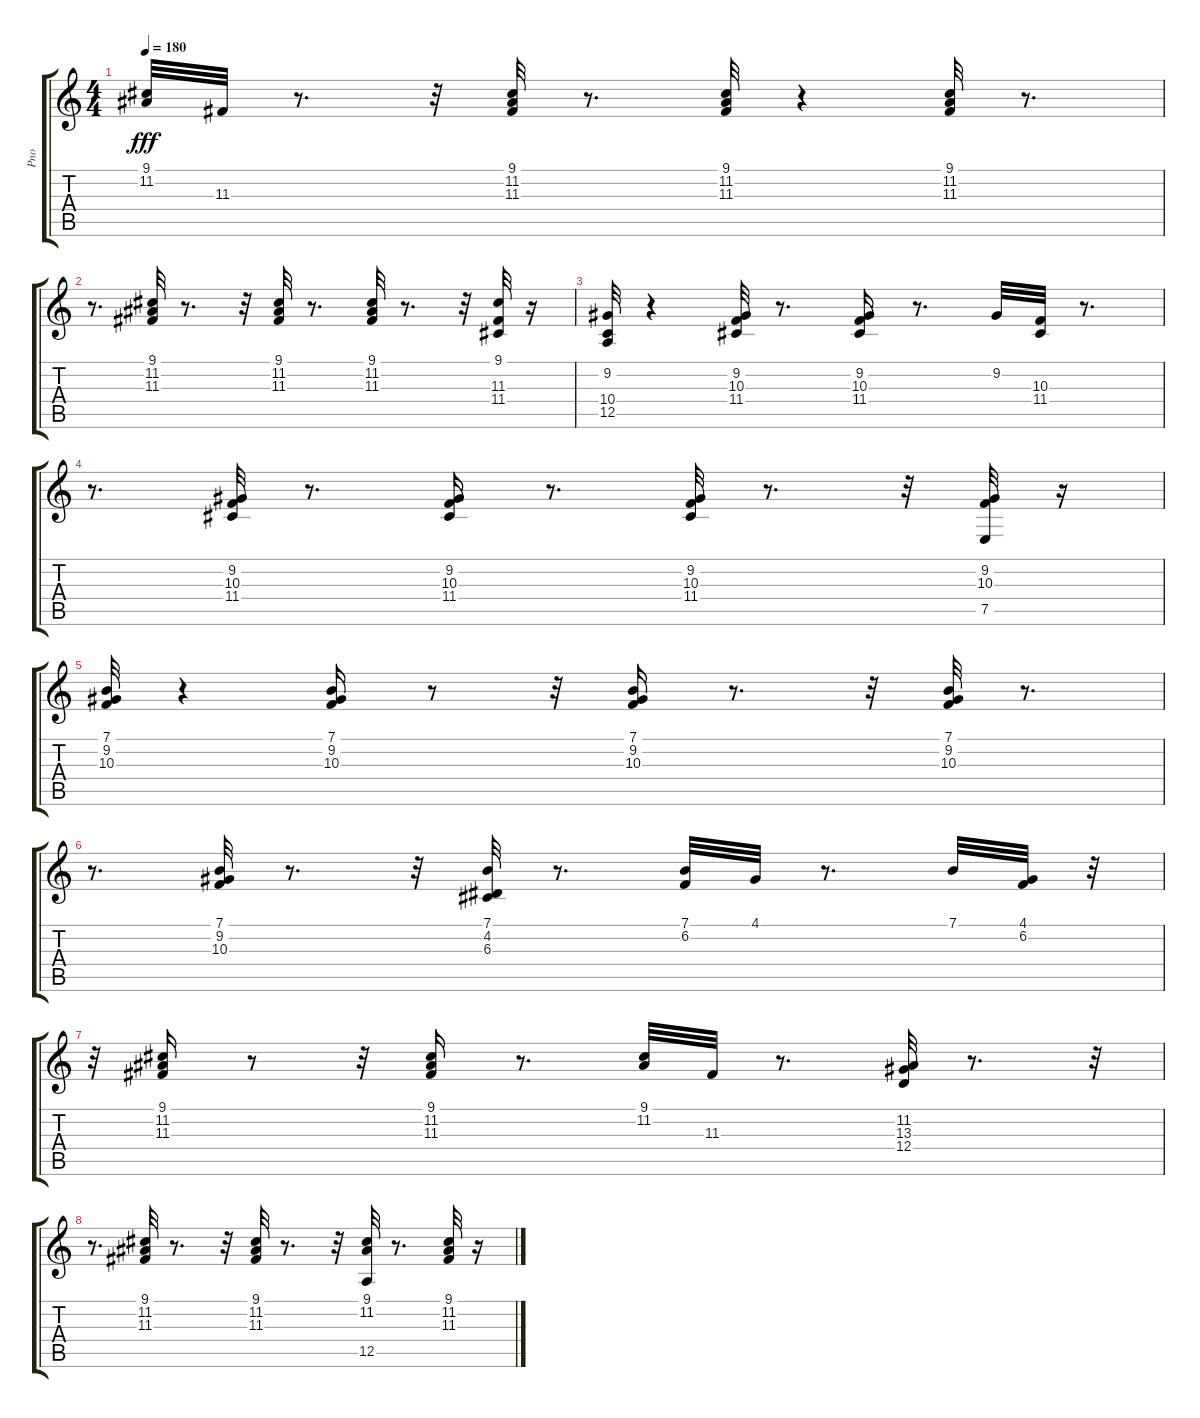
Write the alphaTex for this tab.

\track ("Pno" "Pno") {instrument acousticgrandpiano}
\staff {score tabs}
\tuning (E4 B3 G3 D3 A2 E2) {hide}
\ts (4 4)
\tempo 180
\clef g2
\ks c
(9.1 11.2).32{dy fff instrument acousticgrandpiano} 11.3.32 r.8{d} r.32 (9.1 11.2 11.3).32 r.8{d} (9.1 11.2 11.3).32 r.4 (9.1 11.2 11.3).32 r.8{d} |
r.8{d} (9.1 11.2 11.3).32 r.8{d} r.32 (9.1 11.2 11.3).32 r.8{d} (9.1 11.2 11.3).32 r.8{d} r.32 (9.1 11.3 11.4).32 r.16 |
(9.2 10.4 12.5).32 r.4 (9.2 10.3 11.4).32 r.8{d} (9.2 10.3 11.4).16 r.8{d} 9.2.32 (10.3 11.4).32 r.8{d} |
r.8{d} (9.2 10.3 11.4).32 r.8{d} (9.2 10.3 11.4).16 r.8{d} (9.2 10.3 11.4).32 r.8{d} r.32 (9.2 10.3 7.5).32 r.16 |
(7.1 9.2 10.3).32 r.4 (7.1 9.2 10.3).16 r.8 r.32 (7.1 9.2 10.3).16 r.8{d} r.32 (7.1 9.2 10.3).32 r.8{d} |
r.8{d} (7.1 9.2 10.3).32 r.8{d} r.32 (7.1 4.2 6.3).32 r.8{d} (7.1 6.2).32 4.1.32 r.8{d} 7.1.32 (4.1 6.2).32 r.32 |
r.32 (9.1 11.2 11.3).16 r.8 r.32 (9.1 11.2 11.3).16 r.8{d} (9.1 11.2).32 11.3.32 r.8{d} (11.2 13.3 12.4).32 r.8{d} r.32 |
r.8{d} (9.1 11.2 11.3).32 r.8{d} r.32 (9.1 11.2 11.3).32 r.8{d} r.32 (9.1 11.2 12.5).32 r.8{d} (9.1 11.2 11.3).32 r.16
